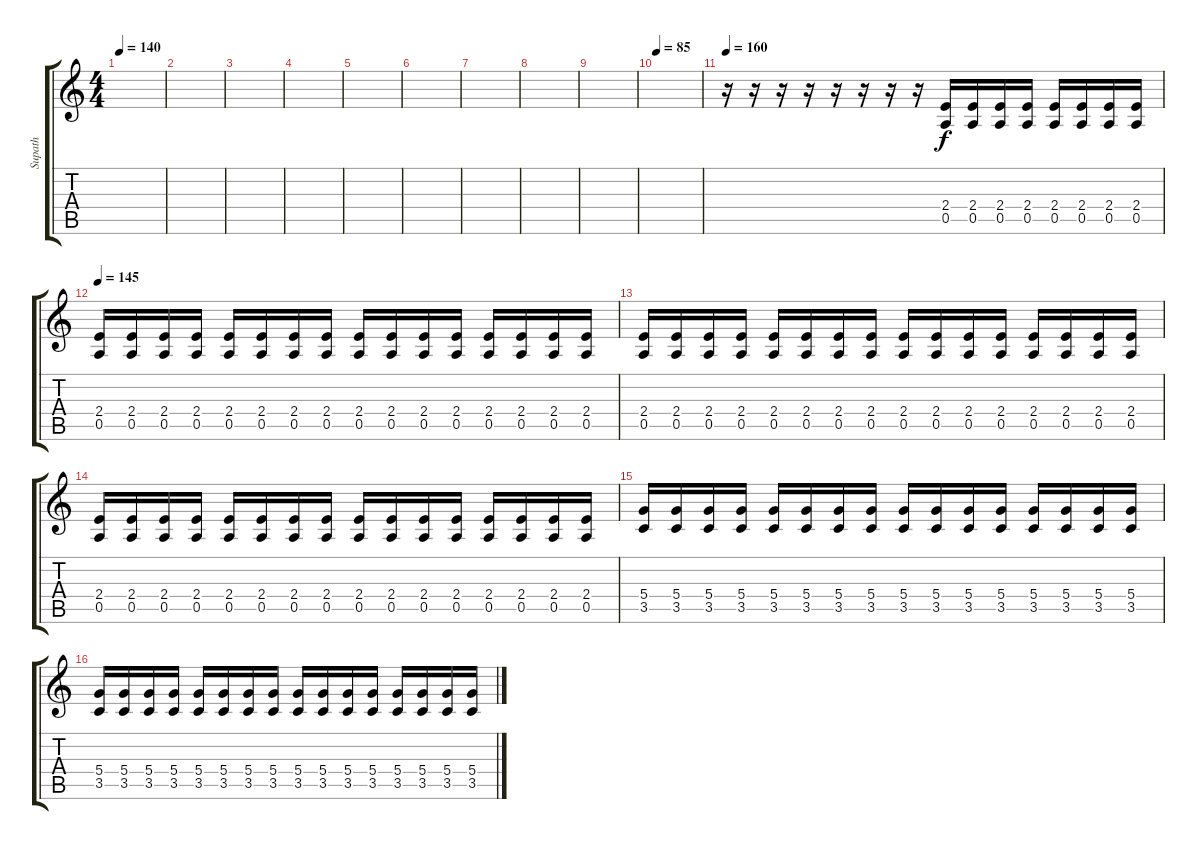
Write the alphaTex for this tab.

\track ("Supath" "Supath") {instrument distortionguitar}
\staff {score tabs}
\tuning (E4 B3 G3 D3 A2 D2) {hide}
\ts (4 4)
\tempo 140
\tempo 100
\tempo 140
\clef g2
\ks c
|
|
|
|
|
|
|
|
|
\tempo 85
|
\tempo 160
r.16{volume 14} r.16 r.16 r.16 r.16 r.16 r.16 r.16 (2.4 0.5).16 (2.4 0.5).16 (2.4 0.5).16 (2.4 0.5).16 (2.4 0.5).16 (2.4 0.5).16 (2.4 0.5).16 (2.4 0.5).16 |
\tempo 145
(2.4 0.5).16 (2.4 0.5).16 (2.4 0.5).16 (2.4 0.5).16 (2.4 0.5).16 (2.4 0.5).16 (2.4 0.5).16 (2.4 0.5).16 (2.4 0.5).16 (2.4 0.5).16 (2.4 0.5).16 (2.4 0.5).16 (2.4 0.5).16 (2.4 0.5).16 (2.4 0.5).16 (2.4 0.5).16 |
(2.4 0.5).16 (2.4 0.5).16 (2.4 0.5).16 (2.4 0.5).16 (2.4 0.5).16 (2.4 0.5).16 (2.4 0.5).16 (2.4 0.5).16 (2.4 0.5).16 (2.4 0.5).16 (2.4 0.5).16 (2.4 0.5).16 (2.4 0.5).16 (2.4 0.5).16 (2.4 0.5).16 (2.4 0.5).16 |
(2.4 0.5).16 (2.4 0.5).16 (2.4 0.5).16 (2.4 0.5).16 (2.4 0.5).16 (2.4 0.5).16 (2.4 0.5).16 (2.4 0.5).16 (2.4 0.5).16 (2.4 0.5).16 (2.4 0.5).16 (2.4 0.5).16 (2.4 0.5).16 (2.4 0.5).16 (2.4 0.5).16 (2.4 0.5).16 |
(5.4 3.5).16 (5.4 3.5).16 (5.4 3.5).16 (5.4 3.5).16 (5.4 3.5).16 (5.4 3.5).16 (5.4 3.5).16 (5.4 3.5).16 (5.4 3.5).16 (5.4 3.5).16 (5.4 3.5).16 (5.4 3.5).16 (5.4 3.5).16 (5.4 3.5).16 (5.4 3.5).16 (5.4 3.5).16 |
(5.4 3.5).16 (5.4 3.5).16 (5.4 3.5).16 (5.4 3.5).16 (5.4 3.5).16 (5.4 3.5).16 (5.4 3.5).16 (5.4 3.5).16 (5.4 3.5).16 (5.4 3.5).16 (5.4 3.5).16 (5.4 3.5).16 (5.4 3.5).16 (5.4 3.5).16 (5.4 3.5).16 (5.4 3.5).16
